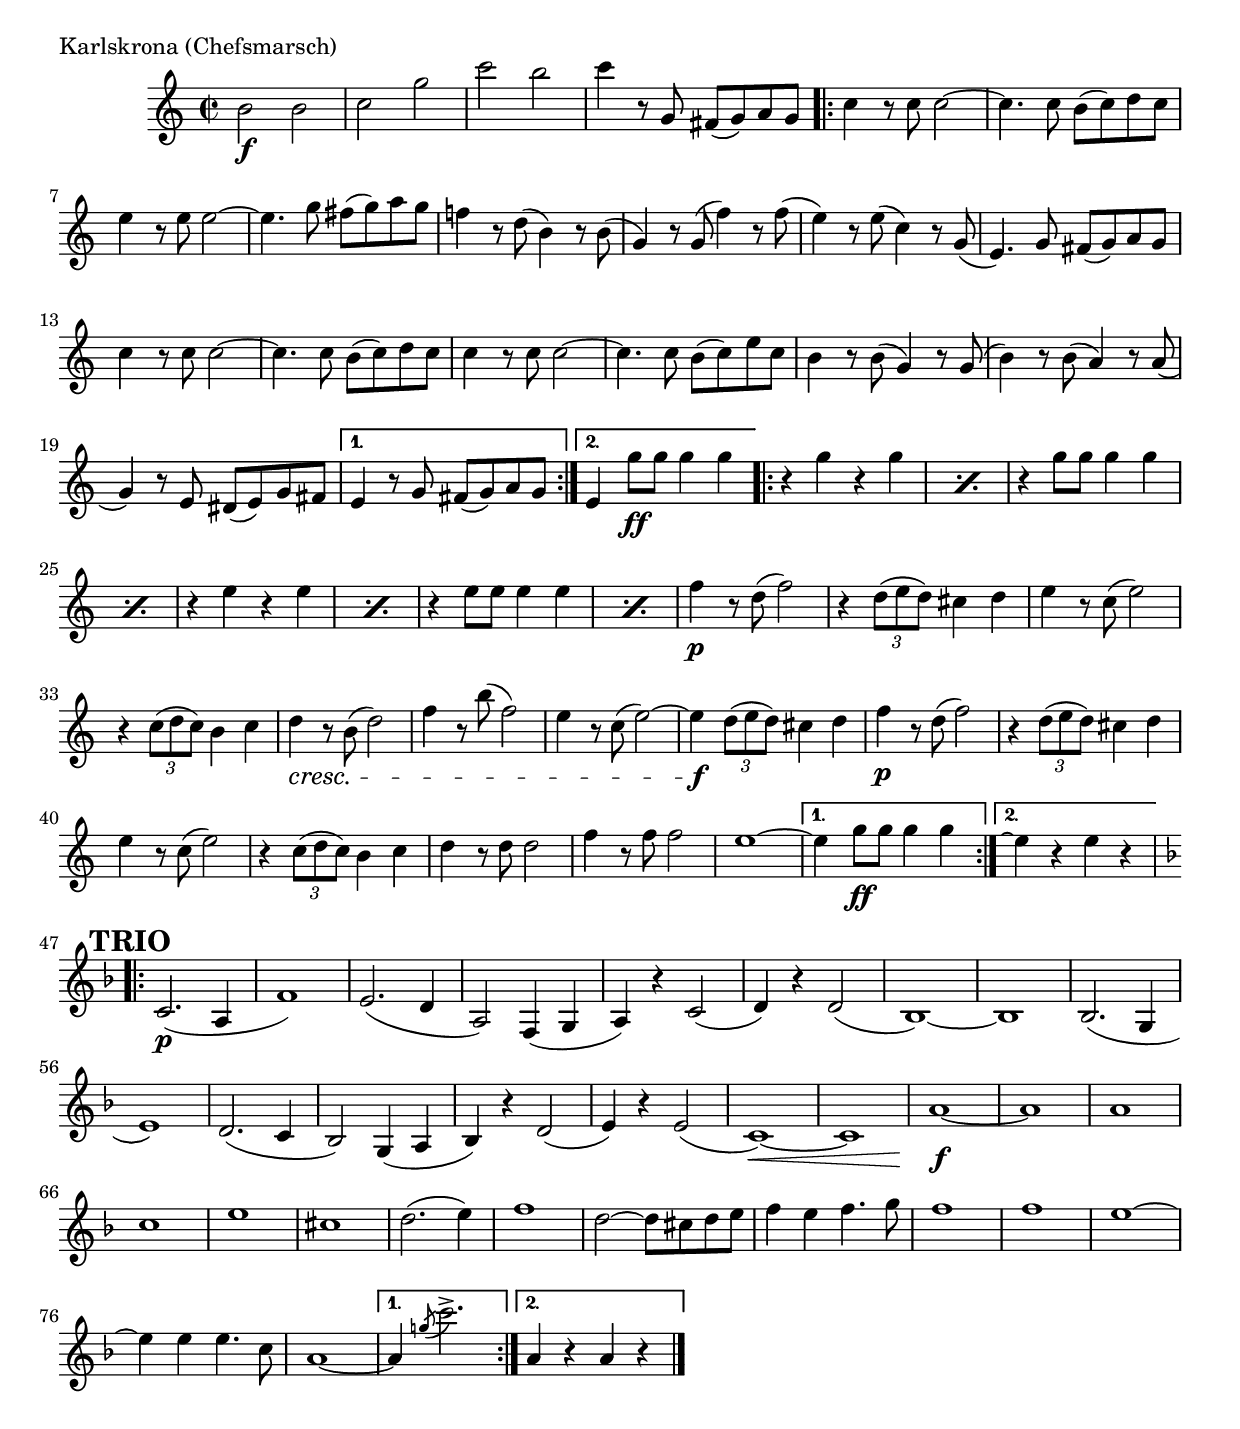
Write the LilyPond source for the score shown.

\version "2.18.0"
% When ready to include in collection: 1. Comment out version, paper, score 
%					  and book.
% 				       2. Create include file of relative and
%					  header.
%Comment out from here
%{
#(ly:set-option 'point-and-click #t)
#(set-default-paper-size "a4" 'portrait)
#(set-global-staff-size 18) % set staff-size when ready to print

\include "Marsch_format.ly"

%...to here
%}
  \score {

    % Svenska Polisens Marscher: 1. Karlskrona (Chefsmarsch)    
    \relative c'' {
    	  \key c \major \time 2/2 \clef treble
    	  \override DynamicLineSpanner.staff-padding = #2
    	  \compressFullBarRests
    	  b2\f b |c g' |c b |c4 r8 g, fis (g) a g
    	  \repeat volta 2 {
    	        c4 r8 c c2~ |c4. c8 b (c) d c |e4 r8 e e2~ |e4. g8 fis (g) a g
    	        f!4 r8 d (b4) r8 b ( |g4) r8 g (f'4) r8 f ( |e4) r8 e (c4) r8 g 
    	        ( |e4.) g8 fis (g) a g |c4 r8 c c2~ |c4. c8 b (c) d c 
    	        c4 r8 c c2~~ |c4. c8 b (c) e c |b4 r8 b (g4) r8 g ( 
    	 	b4) r8 b (a4) r8 a ( |g4) r8 e dis (e) g fis }
    	        \alternative {
    	        	{e4 r8 g8 fis (g) a g }
    	        	{e4 g'8\ff g g4 g}
    	        }
    	        \repeat volta 2 {       
    	        \repeat percent 2 {r4 g r g} |\repeat percent 2 {r g8 g g4 g}
    	        \repeat percent 2 {r4 e r e} |\repeat percent 2 {r4 e8 e e4 e}
    	        f4\p r8 d (f2) |r4 \tuplet 3/2 {d8 (e d)} cis4 d
    	        e r8 c (e2) |r4 \tuplet 3/2 {c8 (d c)} b4 c |d\cresc r8 b (d2)
    	        f4 r8 b (f2) |e4 r8 c (e2~) |e4\f \tuplet 3/2 {d8 (e d)} cis4 d
    	        f4\p r8 d (f2) |r4 \tuplet 3/2 {d8 (e d)} cis4 d |e r8 c (e2)
    	        r4 \tuplet 3/2 {c8 (d c)} b4 c |d r8 d d2 |f4 r8 f f2 |e1~ }
    	        \alternative {
    	        	{e4 g8\ff g g4 g}
    	        	{e\repeatTie r4 e r \break}
    	        }
    	  \key f \major 
    	  \mark \markup {\bold "TRIO"}
    	  \repeat volta 2 {
    	  	  c,2.\p (a4 |f'1) |e2. (d4 |a2) f4 (g
    	  	  a) r c2 ( |d4) r d2 ( |bes1~) |bes |bes2. (g4 |e'1) |d2. (c4
    	  	  bes2) g4 (a |bes) r d2 (e4) r e2 ( |c1~\<) |c |a'~\f |a |a
    	  	  c |e |cis |d2. (e4) |f1 |d2~ d8 cis d e |f4 e f4. g8 |f1
    	  	  f |e~ |e4 e e4. c8 |a1~ }
    	  	  \alternative {
    	  	  	  {a4 \acciaccatura g'!8 c2.->}
    	  	  	  {a,4 r a r}
    	  	  }
    	  	  \bar "|."
    	  }%end relative
    	  
    \header {
    	    piece = "Karlskrona (Chefsmarsch)"
    	    composer = "V. Widqvist"
    	}
	\layout {
  		ragged-last = ##t
  		}
  }%end score
